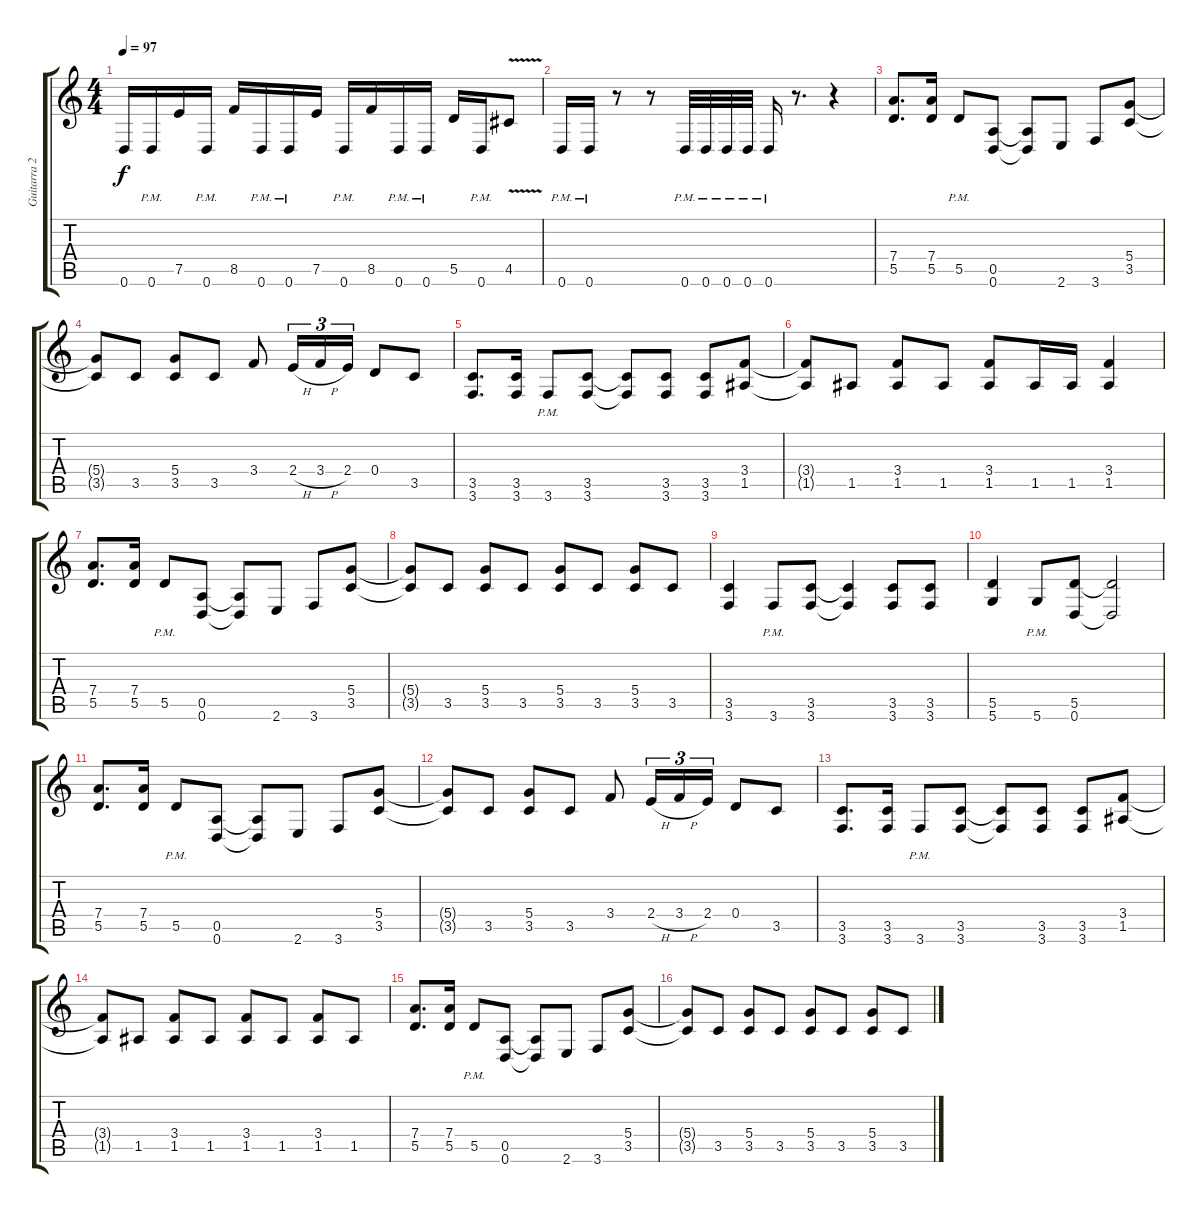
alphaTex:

\track ("Guitarra 2" "Guitarra 2") {instrument distortionguitar}
\staff {score tabs}
\tuning (E4 B3 G3 D3 A2 D2) {hide}
\ts (4 4)
\tempo 97
\clef g2
\ks c
0.6.16{dy f instrument distortionguitar} 0.6{pm}.16 7.5.16 0.6{pm}.16 8.5.16 0.6{pm}.16 0.6{pm}.16 7.5.16 0.6{pm}.16 8.5.16 0.6{pm}.16 0.6{pm}.16 5.5.16 0.6{pm}.16 4.5{v}.8 |
0.6{pm}.16 0.6{pm}.16 r.8 r.8 0.6{pm}.32 0.6{pm}.32 0.6{pm}.32 0.6{pm}.32 0.6{pm}.16 r.8{d} r.4 |
(7.4 5.5).8{d} (7.4 5.5).16 5.5{pm}.8 (0.5 0.6).8 (0.5{t} 0.6{t}).8 2.6.8 3.6.8 (5.4 3.5).8 |
(5.4{t} 3.5{t}).8 3.5.8 (5.4 3.5).8 3.5.8 3.4.8 2.4{h}.16{tu (3 2)} 3.4{h}.16{tu (3 2)} 2.4.16{tu (3 2)} 0.4.8 3.5.8 |
(3.5 3.6).8{d} (3.5 3.6).16 3.6{pm}.8 (3.5 3.6).8 (3.5{t} 3.6{t}).8 (3.5 3.6).8 (3.5 3.6).8 (3.4 1.5).8 |
(3.4{t} 1.5{t}).8 1.5.8 (3.4 1.5).8 1.5.8 (3.4 1.5).8 1.5.16 1.5.16 (3.4 1.5).4 |
(7.4 5.5).8{d} (7.4 5.5).16 5.5{pm}.8 (0.5 0.6).8 (0.5{t} 0.6{t}).8 2.6.8 3.6.8 (5.4 3.5).8 |
(5.4{t} 3.5{t}).8 3.5.8 (5.4 3.5).8 3.5.8 (5.4 3.5).8 3.5.8 (5.4 3.5).8 3.5.8 |
(3.5 3.6).4 3.6{pm}.8 (3.5 3.6).8 (3.5{t} 3.6{t}).4 (3.5 3.6).8 (3.5 3.6).8 |
(5.5 5.6).4 5.6{pm}.8 (5.5 0.6).8 (5.5{t} 0.6{t}).2 |
(7.4 5.5).8{d} (7.4 5.5).16 5.5{pm}.8 (0.5 0.6).8 (0.5{t} 0.6{t}).8 2.6.8 3.6.8 (5.4 3.5).8 |
(5.4{t} 3.5{t}).8 3.5.8 (5.4 3.5).8 3.5.8 3.4.8 2.4{h}.16{tu (3 2)} 3.4{h}.16{tu (3 2)} 2.4.16{tu (3 2)} 0.4.8 3.5.8 |
(3.5 3.6).8{d} (3.5 3.6).16 3.6{pm}.8 (3.5 3.6).8 (3.5{t} 3.6{t}).8 (3.5 3.6).8 (3.5 3.6).8 (3.4 1.5).8 |
(3.4{t} 1.5{t}).8 1.5.8 (3.4 1.5).8 1.5.8 (3.4 1.5).8 1.5.8 (3.4 1.5).8 1.5.8 |
(7.4 5.5).8{d} (7.4 5.5).16 5.5{pm}.8 (0.5 0.6).8 (0.5{t} 0.6{t}).8 2.6.8 3.6.8 (5.4 3.5).8 |
(5.4{t} 3.5{t}).8 3.5.8 (5.4 3.5).8 3.5.8 (5.4 3.5).8 3.5.8 (5.4 3.5).8 3.5.8
